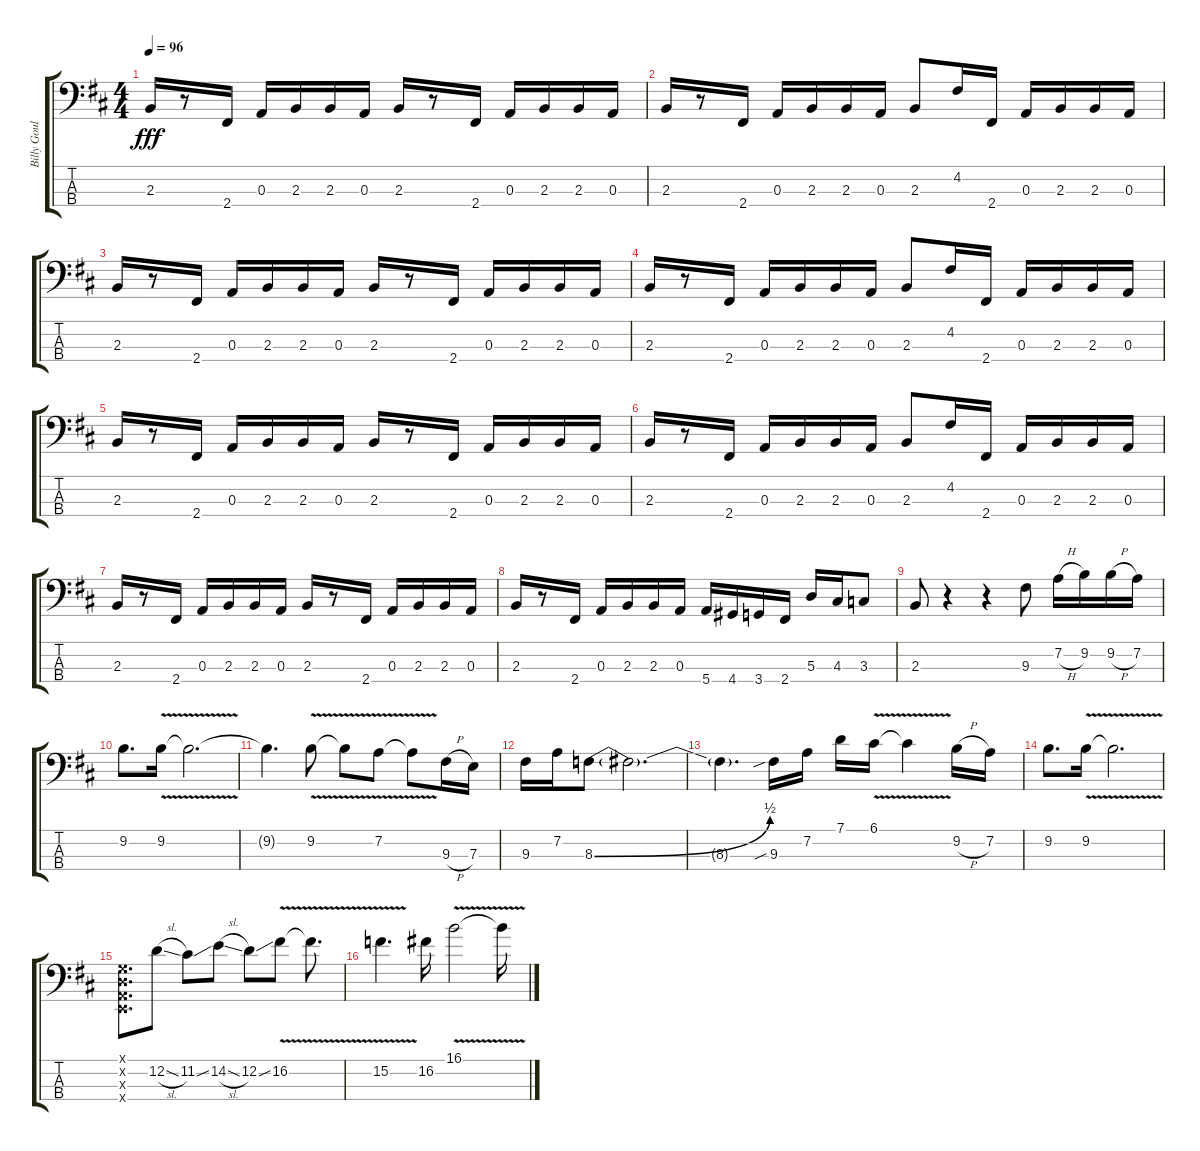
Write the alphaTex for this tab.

\track ("Billy Gould" "Billy Goul") {instrument electricbasspick}
\staff {score tabs}
\tuning (G2 D2 A1 E1) {hide}
\ts (4 4)
\tempo 96
\clef f4
\ks d
2.3.16{dy fff} r.8 2.4.16 0.3.16 2.3.16 2.3.16 0.3.16 2.3.16 r.8 2.4.16 0.3.16 2.3.16 2.3.16 0.3.16 |
2.3.16 r.8 2.4.16 0.3.16 2.3.16 2.3.16 0.3.16 2.3.8 4.2.16 2.4.16 0.3.16 2.3.16 2.3.16 0.3.16 |
2.3.16 r.8 2.4.16 0.3.16 2.3.16 2.3.16 0.3.16 2.3.16 r.8 2.4.16 0.3.16 2.3.16 2.3.16 0.3.16 |
2.3.16 r.8 2.4.16 0.3.16 2.3.16 2.3.16 0.3.16 2.3.8 4.2.16 2.4.16 0.3.16 2.3.16 2.3.16 0.3.16 |
2.3.16 r.8 2.4.16 0.3.16 2.3.16 2.3.16 0.3.16 2.3.16 r.8 2.4.16 0.3.16 2.3.16 2.3.16 0.3.16 |
2.3.16 r.8 2.4.16 0.3.16 2.3.16 2.3.16 0.3.16 2.3.8 4.2.16 2.4.16 0.3.16 2.3.16 2.3.16 0.3.16 |
2.3.16 r.8 2.4.16 0.3.16 2.3.16 2.3.16 0.3.16 2.3.16 r.8 2.4.16 0.3.16 2.3.16 2.3.16 0.3.16 |
2.3.16 r.8 2.4.16 0.3.16 2.3.16 2.3.16 0.3.16 5.4.16 4.4.16 3.4.16 2.4.16 5.3.16 4.3.16 3.3.8 |
2.3.8 r.4 r.4 9.3.8 7.2{h}.16 9.2.16 9.2{h}.16 7.2.16 |
9.2.8{d} 9.2{v}.16 9.2{t}.2{d} |
9.2{t}.4{d} 9.2{v}.8 9.2{t}.8 7.2{v}.8 7.2{t}.8 9.3{h}.16 7.3.16 |
9.3.16 7.2.16 8.3{be (bend 0 0 60 2)}.8 8.3{t}.2{d} |
8.3{t}.4{d} 9.3{sib}.16 7.2.16 7.1.16 6.1{v}.16 6.1{t}.4 9.2{h}.16 7.2.16 |
9.2.8{d} 9.2{v}.16 9.2{t}.2{d} |
(0.1{x} 0.2{x} 0.3{x} 0.4{x}).8{d} 12.2{sl}.8 11.2{ss}.8 14.2{sl}.8 12.2{ss}.8 16.2{v}.8 16.2{t}.8{d} |
15.2{v}.4{d} 16.2.16 16.1{v}.2 16.1{t}.16
